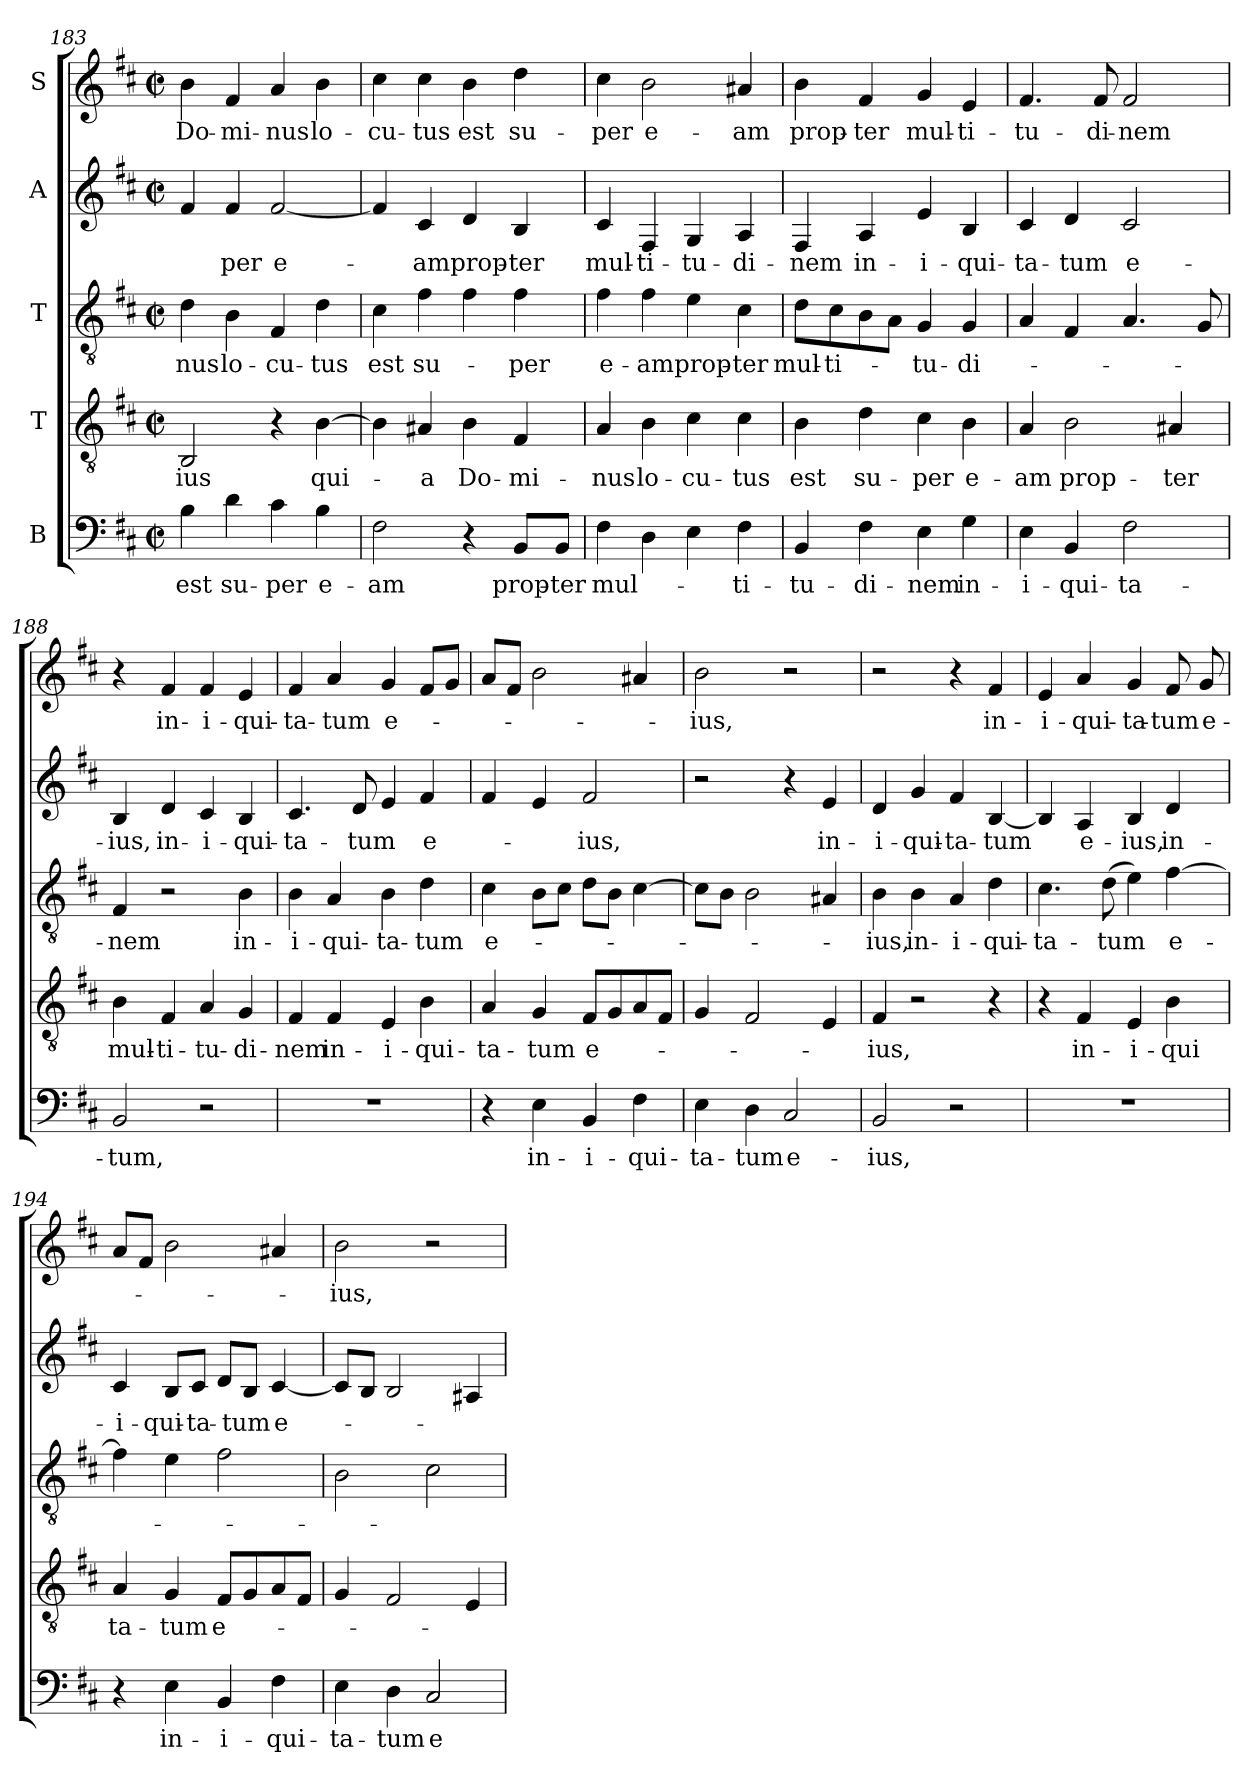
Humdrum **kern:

**kern	**text	**kern	**text	**kern	**text	**kern	**text	**kern	**text
*part5	*part5	*part4	*part4	*part3	*part3	*part2	*part2	*part1	*part1
*staff5	*staff5	*staff4	*staff4	*staff3	*staff3	*staff2	*staff2	*staff1	*staff1
*I"B	*	*I"T	*	*I"T	*	*I"A	*	*I"S	*
*clefF4	*	*clefGv2	*	*clefGv2	*	*clefG2	*	*clefG2	*
*k[f#c#]	*	*k[f#c#]	*	*k[f#c#]	*	*k[f#c#]	*	*k[f#c#]	*
*M2/2	*	*M2/2	*	*M2/2	*	*M2/2	*	*M2/2	*
*met(c|)	*	*met(c|)	*	*met(c|)	*	*met(c|)	*	*met(c|)	*
=183	=183	=183	=183	=183	=183	=183	=183	=183	=183
!	!LO:LY:b	!	!LO:LY:b	!	!LO:LY:b	!	!	!	!LO:LY:b
4B\	est	2BB/	-ius	4d\	-nus	4f#/	.	4b\	Do-
!	!LO:LY:b	!	!	!	!LO:LY:b	!	!LO:LY:b	!	!LO:LY:b
4d\	su-	.	.	4B\	lo-	4f#/	-per	4f#/	-mi-
!	!LO:LY:b	!	!	!	!LO:LY:b	!	!LO:LY:b	!	!LO:LY:b
4c#\	-per	4r	.	4F#/	-cu-	[2f#/	e-	4a/	-nus
!	!LO:LY:b	!	!LO:LY:b	!	!LO:LY:b	!	!	!	!LO:LY:b
4B\	e-	[4B\	qui-	4d\	-tus	.	.	4b\	lo-
=184	=184	=184	=184	=184	=184	=184	=184	=184	=184
!	!LO:LY:b	!	!	!	!LO:LY:b	!	!	!	!LO:LY:b
2F#\	-am	4B\]	.	4c#\	est	4f#/]	.	4cc#\	-cu-
!	!	!	!LO:LY:b	!	!LO:LY:b	!	!LO:LY:b	!	!LO:LY:b
.	.	4A#X/	-a	4f#\	su-	4c#/	-am	4cc#\	-tus
!	!	!	!LO:LY:b	!	!	!	!LO:LY:b	!	!LO:LY:b
4r	.	4B\	Do-	4f#\	.	4d/	prop-	4b\	est
!	!LO:LY:b	!	!LO:LY:b	!	!LO:LY:b	!	!LO:LY:b	!	!LO:LY:b
8BB/L	prop-	4F#/	-mi-	4f#\	-per	4B/	-ter	4dd\	su-
!	!LO:LY:b	!	!	!	!	!	!	!	!
8BB/J	-ter	.	.	.	.	.	.	.	.
=185	=185	=185	=185	=185	=185	=185	=185	=185	=185
!	!LO:LY:b	!	!LO:LY:b	!	!LO:LY:b	!	!LO:LY:b	!	!LO:LY:b
4F#\	mul-	4A/	-nus	4f#\	e-	4c#/	mul-	4cc#\	-per
!	!	!	!LO:LY:b	!	!LO:LY:b	!	!LO:LY:b	!	!LO:LY:b
4D\	.	4B\	lo-	4f#\	-am	4F#/	-ti-	2b\	e-
!	!	!	!LO:LY:b	!	!LO:LY:b	!	!LO:LY:b	!	!
4E\	.	4c#\	-cu-	4e\	prop-	4G/	-tu-	.	.
!	!LO:LY:b	!	!LO:LY:b	!	!LO:LY:b	!	!LO:LY:b	!	!LO:LY:b
4F#\	-ti-	4c#\	-tus	4c#\	-ter	4A/	-di-	4a#X/	-am
=186	=186	=186	=186	=186	=186	=186	=186	=186	=186
!	!LO:LY:b	!	!LO:LY:b	!	!LO:LY:b	!	!LO:LY:b	!	!LO:LY:b
4BB/	-tu-	4B\	est	8d\L	mul-	4F#/	-nem	4b\	prop-
!	!	!	!	!	!LO:LY:b	!	!	!	!
.	.	.	.	8c#\	-ti-	.	.	.	.
!	!LO:LY:b	!	!LO:LY:b	!	!	!	!LO:LY:b	!	!LO:LY:b
4F#\	-di-	4d\	su-	8B\	.	4A/	in-	4f#/	-ter
.	.	.	.	8A\J	.	.	.	.	.
!	!LO:LY:b	!	!LO:LY:b	!	!LO:LY:b	!	!LO:LY:b	!	!LO:LY:b
4E\	-nem	4c#\	-per	4G/	-tu-	4e/	-i-	4g/	mul-
!	!LO:LY:b	!	!LO:LY:b	!	!LO:LY:b	!	!LO:LY:b	!	!LO:LY:b
4G\	in-	4B\	e-	4G/	-di-	4B/	-qui-	4e/	-ti-
!!LO:PB:g=z
=187	=187	=187	=187	=187	=187	=187	=187	=187	=187
!	!LO:LY:b	!	!LO:LY:b	!	!	!	!LO:LY:b	!	!LO:LY:b
4E\	-i-	4A/	-am	4A/	.	4c#/	-ta-	4.f#/	-tu-
!	!LO:LY:b	!	!LO:LY:b	!	!	!	!LO:LY:b	!	!
4BB/	-qui-	2B\	prop-	4F#/	.	4d/	-tum	.	.
!	!	!	!	!	!	!	!	!	!LO:LY:b
.	.	.	.	.	.	.	.	8f#/	-di-
!	!LO:LY:b	!	!	!	!	!	!LO:LY:b	!	!LO:LY:b
2F#\	-ta-	.	.	4.A/	.	2c#/	e-	2f#/	-nem
!	!	!	!LO:LY:b	!	!	!	!	!	!
.	.	4A#X/	-ter	.	.	.	.	.	.
.	.	.	.	8G/	.	.	.	.	.
=188	=188	=188	=188	=188	=188	=188	=188	=188	=188
!	!LO:LY:b	!	!LO:LY:b	!	!LO:LY:b	!	!LO:LY:b	!	!
2BB/	-tum,	4B\	mul-	4F#/	-nem	4B/	-ius,	4r	.
!	!	!	!LO:LY:b	!	!	!	!LO:LY:b	!	!LO:LY:b
.	.	4F#/	-ti-	2r	.	4d/	in-	4f#/	in-
!	!	!	!LO:LY:b	!	!	!	!LO:LY:b	!	!LO:LY:b
2r	.	4A/	-tu-	.	.	4c#/	-i-	4f#/	-i-
!	!	!	!LO:LY:b	!	!LO:LY:b	!	!LO:LY:b	!	!LO:LY:b
.	.	4G/	-di-	4B\	in-	4B/	-qui-	4e/	-qui-
=189	=189	=189	=189	=189	=189	=189	=189	=189	=189
!	!	!	!LO:LY:b	!	!LO:LY:b	!	!LO:LY:b	!	!LO:LY:b
1r	.	4F#/	-nem	4B\	-i-	4.c#/	-ta-	4f#/	-ta-
!	!	!	!LO:LY:b	!	!LO:LY:b	!	!	!	!LO:LY:b
.	.	4F#/	in-	4A/	-qui-	.	.	4a/	-tum
!	!	!	!	!	!	!	!LO:LY:b	!	!
.	.	.	.	.	.	8d/	-tum	.	.
!	!	!	!LO:LY:b	!	!LO:LY:b	!	!	!	!LO:LY:b
.	.	4E/	-i-	4B\	-ta-	4e/	.	4g/	e-
!	!	!	!LO:LY:b	!	!LO:LY:b	!	!LO:LY:b	!	!
.	.	4B\	-qui-	4d\	-tum	4f#/	e-	8f#/L	.
.	.	.	.	.	.	.	.	8g/J	.
=190	=190	=190	=190	=190	=190	=190	=190	=190	=190
!	!	!	!LO:LY:b	!	!LO:LY:b	!	!	!	!
4r	.	4A/	-ta-	4c#\	e-	4f#/	.	8a/L	.
.	.	.	.	.	.	.	.	8f#/J	.
!	!LO:LY:b	!	!LO:LY:b	!	!	!	!	!	!
4E\	in-	4G/	-tum	8B\L	.	4e/	.	2b\	.
.	.	.	.	8c#\J	.	.	.	.	.
!	!LO:LY:b	!	!LO:LY:b	!	!	!	!LO:LY:b	!	!
4BB/	-i-	8F#/L	e-	8d\L	.	2f#/	-ius,	.	.
.	.	8G/	.	8B\J	.	.	.	.	.
!	!LO:LY:b	!	!	!	!	!	!	!	!
4F#\	-qui-	8A/	.	[4c#\	.	.	.	4a#X/	.
.	.	8F#/J	.	.	.	.	.	.	.
=191	=191	=191	=191	=191	=191	=191	=191	=191	=191
!	!LO:LY:b	!	!	!	!	!	!	!	!LO:LY:b
4E\	-ta-	4G/	.	8c#\L]	.	2r	.	2b\	-ius,
.	.	.	.	8B\J	.	.	.	.	.
!	!LO:LY:b	!	!	!	!	!	!	!	!
4D\	-tum	2F#/	.	2B\	.	.	.	.	.
!	!LO:LY:b	!	!	!	!	!	!	!	!
2C#/	e-	.	.	.	.	4r	.	2r	.
!	!	!	!	!	!	!	!LO:LY:b	!	!
.	.	4E/	.	4A#X/	.	4e/	in-	.	.
=192	=192	=192	=192	=192	=192	=192	=192	=192	=192
!	!LO:LY:b	!	!LO:LY:b	!	!LO:LY:b	!	!LO:LY:b	!	!
2BB/	-ius,	4F#/	-ius,	4B\	-ius,	4d/	-i-	2r	.
!	!	!	!	!	!LO:LY:b	!	!LO:LY:b	!	!
.	.	2r	.	4B\	in-	4g/	-qui-	.	.
!	!	!	!	!	!LO:LY:b	!	!LO:LY:b	!	!
2r	.	.	.	4A/	-i-	4f#/	-ta-	4r	.
!	!	!	!	!	!LO:LY:b	!	!LO:LY:b	!	!LO:LY:b
.	.	4r	.	4d\	-qui-	[4B/	-tum	4f#/	in-
!!LO:LB:g=z
=193	=193	=193	=193	=193	=193	=193	=193	=193	=193
!	!	!	!	!	!LO:LY:b	!	!	!	!LO:LY:b
1r	.	4r	.	4.c#\	-ta-	4B/]	.	4e/	-i-
!	!	!	!LO:LY:b	!	!	!	!LO:LY:b	!	!LO:LY:b
.	.	4F#/	in-	.	.	4A/	e-	4a/	-qui-
!	!	!	!	!	!LO:LY:b	!	!	!	!
.	.	.	.	(>8d\	-tum	.	.	.	.
!	!	!	!LO:LY:b	!	!	!	!LO:LY:b	!	!LO:LY:b
.	.	4E/	-i-	4e\)	.	4B/	-ius,	4g/	-ta-
!	!	!	!LO:LY:b	!	!LO:LY:b	!	!LO:LY:b	!	!LO:LY:b
.	.	4B\	-qui	[4f#\	e-	4d/	in-	8f#/	-tum
!	!	!	!	!	!	!	!	!	!LO:LY:b
.	.	.	.	.	.	.	.	8g/	e-
=194	=194	=194	=194	=194	=194	=194	=194	=194	=194
!	!	!	!LO:LY:b	!	!	!	!LO:LY:b	!	!
4r	.	4A/	-ta-	4f#\]	.	4c#/	-i-	8a/L	.
.	.	.	.	.	.	.	.	8f#/J	.
!	!LO:LY:b	!	!LO:LY:b	!	!	!	!LO:LY:b	!	!
4E\	in-	4G/	-tum	4e\	.	8B/L	-qui-	2b\	.
!	!	!	!	!	!	!	!LO:LY:b	!	!
.	.	.	.	.	.	8c#/J	-ta-	.	.
!	!LO:LY:b	!	!LO:LY:b	!	!	!	!	!	!
4BB/	-i-	8F#/L	e-	2f#\	.	8d/L	.	.	.
!	!	!	!	!	!	!	!LO:LY:b	!	!
.	.	8G/	.	.	.	8B/J	-tum	.	.
!	!LO:LY:b	!	!	!	!	!	!LO:LY:b	!	!
4F#\	-qui-	8A/	.	.	.	[4c#/	e-	4a#X/	.
.	.	8F#/J	.	.	.	.	.	.	.
=195	=195	=195	=195	=195	=195	=195	=195	=195	=195
!	!LO:LY:b	!	!	!	!	!	!	!	!LO:LY:b
4E\	-ta-	4G/	.	2B\	.	8c#/L]	.	2b\	-ius,
.	.	.	.	.	.	8B/J	.	.	.
!	!LO:LY:b	!	!	!	!	!	!	!	!
4D\	-tum	2F#/	.	.	.	2B/	.	.	.
!	!LO:LY:b	!	!	!	!	!	!	!	!
2C#/	e-	.	.	2c#\	.	.	.	2r	.
.	.	4E/	.	.	.	4A#X/	.	.	.
=	=	=	=	=	=	=	=	=	=
*-	*-	*-	*-	*-	*-	*-	*-	*-	*-
